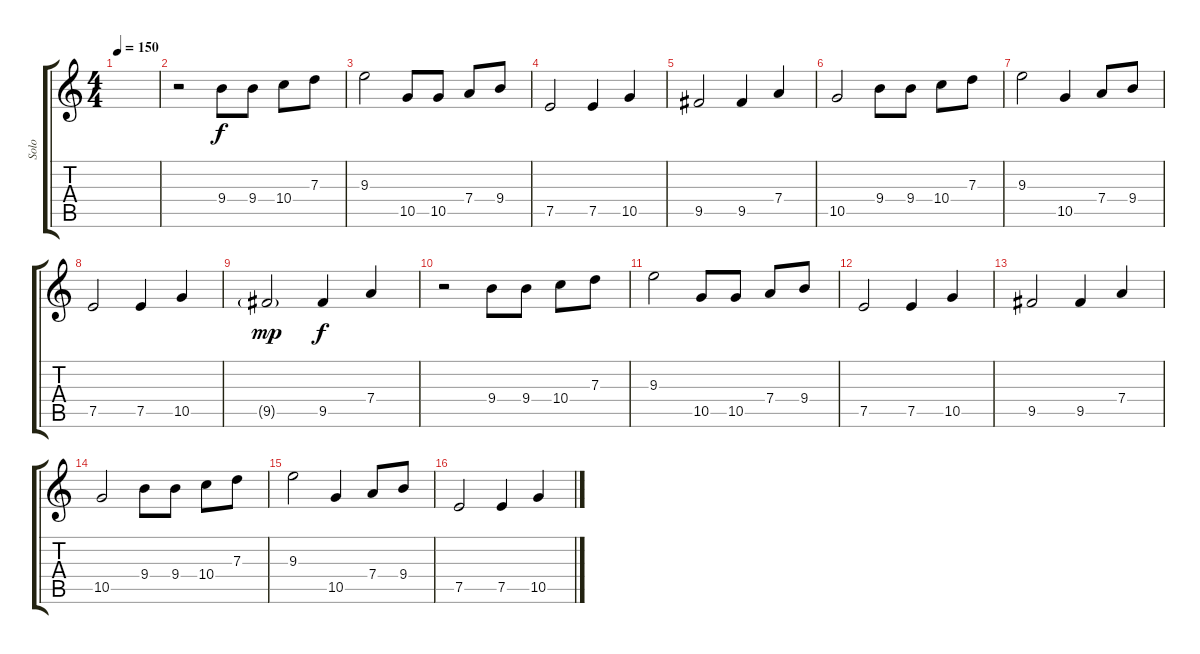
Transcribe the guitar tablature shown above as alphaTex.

\track ("Solo" "Solo") {instrument overdrivenguitar}
\staff {score tabs}
\tuning (E4 B3 G3 D3 A2 E2) {hide}
\ts (4 4)
\tempo 150
\clef g2
\ks c
|
r.2 9.4.8 9.4.8 10.4.8 7.3.8 |
9.3.2 10.5.8 10.5.8 7.4.8 9.4.8 |
7.5.2 7.5.4 10.5.4 |
9.5.2 9.5.4 7.4.4 |
10.5.2 9.4.8 9.4.8 10.4.8 7.3.8 |
9.3.2 10.5.4 7.4.8 9.4.8 |
7.5.2 7.5.4 10.5.4 |
9.5{g}.2{dy mp} 9.5.4{dy f} 7.4.4 |
r.2 9.4.8 9.4.8 10.4.8 7.3.8 |
9.3.2 10.5.8 10.5.8 7.4.8 9.4.8 |
7.5.2 7.5.4 10.5.4 |
9.5.2 9.5.4 7.4.4 |
10.5.2 9.4.8 9.4.8 10.4.8 7.3.8 |
9.3.2 10.5.4 7.4.8 9.4.8 |
7.5.2 7.5.4 10.5.4
